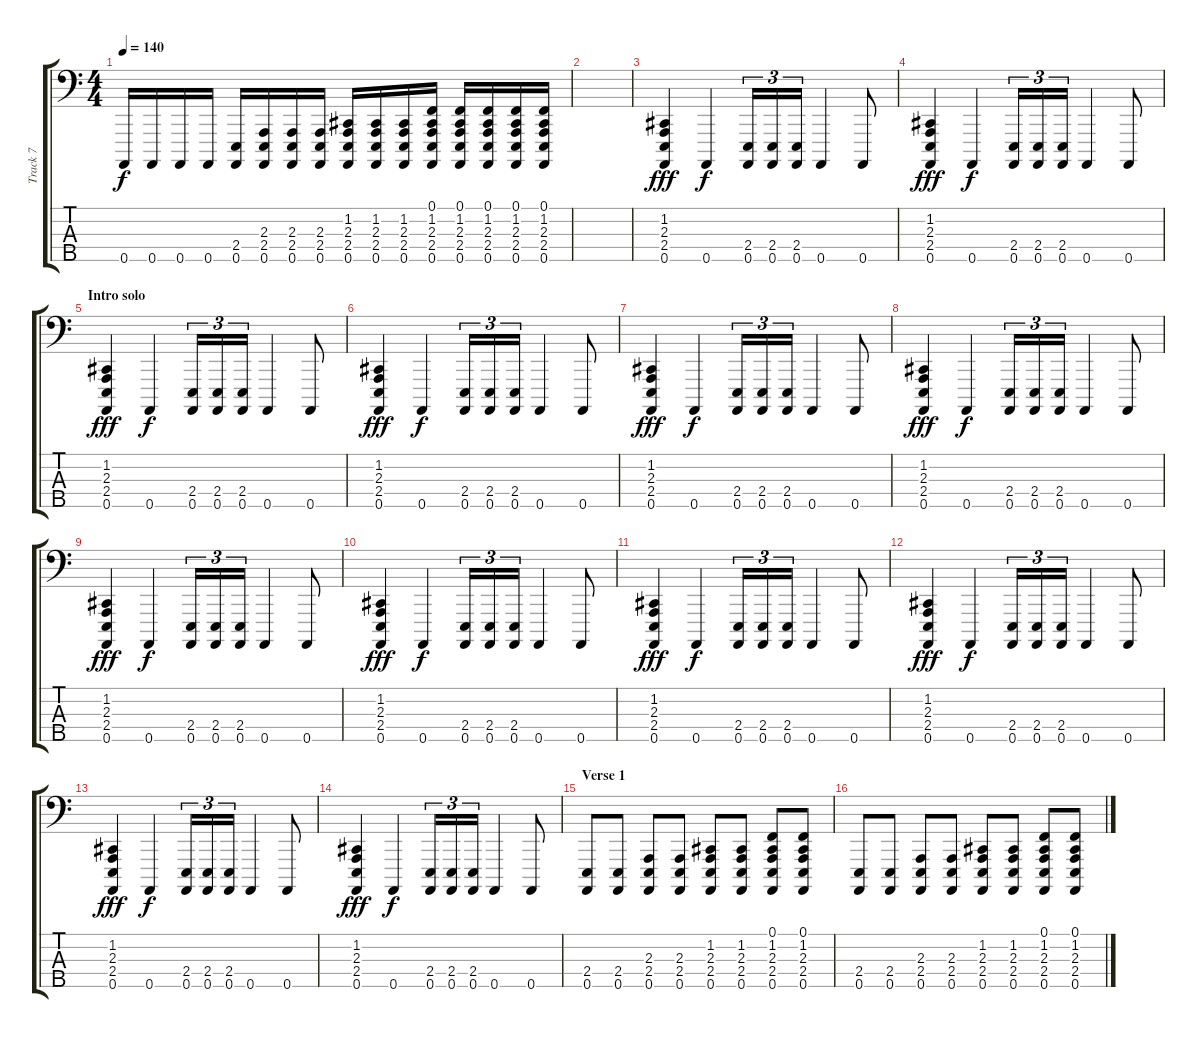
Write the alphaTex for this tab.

\track ("Track 7" "Track 7") {instrument timpani}
\staff {score tabs}
\tuning (F2 C2 G1 D1 A0) {hide}
\ts (4 4)
\tempo 140
\clef f4
\ks c
0.5.16{dy f instrument timpani} 0.5.16 0.5.16 0.5.16 (2.4 0.5).16 (2.3 2.4 0.5).16 (2.3 2.4 0.5).16 (2.3 2.4 0.5).16 (1.2 2.3 2.4 0.5).16 (1.2 2.3 2.4 0.5).16 (1.2 2.3 2.4 0.5).16 (0.1 1.2 2.3 2.4 0.5).16 (0.1 1.2 2.3 2.4 0.5).16 (0.1 1.2 2.3 2.4 0.5).16 (0.1 1.2 2.3 2.4 0.5).16 (0.1 1.2 2.3 2.4 0.5).16 |
|
(1.2 2.3 2.4 0.5).4{dy fff} 0.5.4{dy f} (2.4 0.5).16{tu (3 2)} (2.4 0.5).16{tu (3 2)} (2.4 0.5).16{tu (3 2)} 0.5.4 0.5.8 |
(1.2 2.3 2.4 0.5).4{dy fff} 0.5.4{dy f} (2.4 0.5).16{tu (3 2)} (2.4 0.5).16{tu (3 2)} (2.4 0.5).16{tu (3 2)} 0.5.4 0.5.8 |
\section ("" "Intro solo")
(1.2 2.3 2.4 0.5).4{dy fff} 0.5.4{dy f} (2.4 0.5).16{tu (3 2)} (2.4 0.5).16{tu (3 2)} (2.4 0.5).16{tu (3 2)} 0.5.4 0.5.8 |
(1.2 2.3 2.4 0.5).4{dy fff} 0.5.4{dy f} (2.4 0.5).16{tu (3 2)} (2.4 0.5).16{tu (3 2)} (2.4 0.5).16{tu (3 2)} 0.5.4 0.5.8 |
(1.2 2.3 2.4 0.5).4{dy fff} 0.5.4{dy f} (2.4 0.5).16{tu (3 2)} (2.4 0.5).16{tu (3 2)} (2.4 0.5).16{tu (3 2)} 0.5.4 0.5.8 |
(1.2 2.3 2.4 0.5).4{dy fff} 0.5.4{dy f} (2.4 0.5).16{tu (3 2)} (2.4 0.5).16{tu (3 2)} (2.4 0.5).16{tu (3 2)} 0.5.4 0.5.8 |
(1.2 2.3 2.4 0.5).4{dy fff} 0.5.4{dy f} (2.4 0.5).16{tu (3 2)} (2.4 0.5).16{tu (3 2)} (2.4 0.5).16{tu (3 2)} 0.5.4 0.5.8 |
(1.2 2.3 2.4 0.5).4{dy fff} 0.5.4{dy f} (2.4 0.5).16{tu (3 2)} (2.4 0.5).16{tu (3 2)} (2.4 0.5).16{tu (3 2)} 0.5.4 0.5.8 |
(1.2 2.3 2.4 0.5).4{dy fff} 0.5.4{dy f} (2.4 0.5).16{tu (3 2)} (2.4 0.5).16{tu (3 2)} (2.4 0.5).16{tu (3 2)} 0.5.4 0.5.8 |
(1.2 2.3 2.4 0.5).4{dy fff} 0.5.4{dy f} (2.4 0.5).16{tu (3 2)} (2.4 0.5).16{tu (3 2)} (2.4 0.5).16{tu (3 2)} 0.5.4 0.5.8 |
(1.2 2.3 2.4 0.5).4{dy fff} 0.5.4{dy f} (2.4 0.5).16{tu (3 2)} (2.4 0.5).16{tu (3 2)} (2.4 0.5).16{tu (3 2)} 0.5.4 0.5.8 |
(1.2 2.3 2.4 0.5).4{dy fff} 0.5.4{dy f} (2.4 0.5).16{tu (3 2)} (2.4 0.5).16{tu (3 2)} (2.4 0.5).16{tu (3 2)} 0.5.4 0.5.8 |
\section ("" "Verse 1")
(2.4 0.5).8 (2.4 0.5).8 (2.3 2.4 0.5).8 (2.3 2.4 0.5).8 (1.2 2.3 2.4 0.5).8 (1.2 2.3 2.4 0.5).8 (0.1 1.2 2.3 2.4 0.5).8 (0.1 1.2 2.3 2.4 0.5).8 |
(2.4 0.5).8 (2.4 0.5).8 (2.3 2.4 0.5).8 (2.3 2.4 0.5).8 (1.2 2.3 2.4 0.5).8 (1.2 2.3 2.4 0.5).8 (0.1 1.2 2.3 2.4 0.5).8 (0.1 1.2 2.3 2.4 0.5).8
